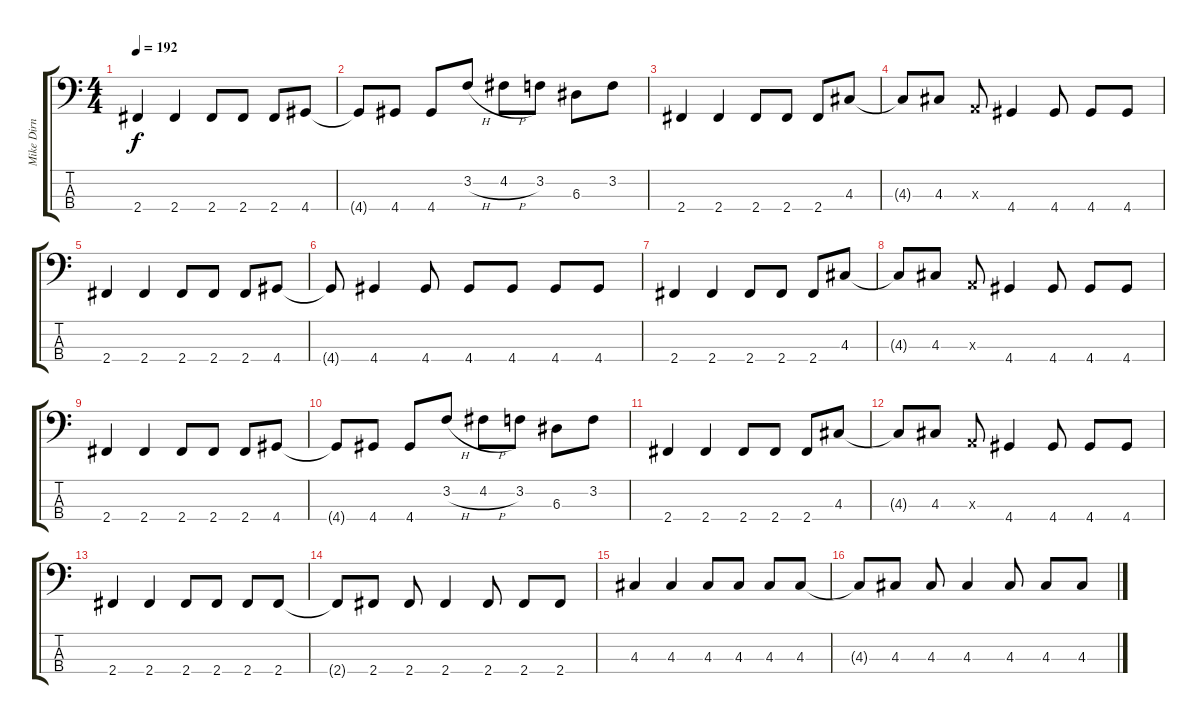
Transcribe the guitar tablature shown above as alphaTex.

\track (" Mike Dirnt" " Mike Dirn") {solo instrument electricbassfinger}
\staff {score tabs}
\tuning (G2 D2 A1 E1) {hide}
\ts (4 4)
\tempo 192
\clef f4
\ks c
2.4.4{dy f} 2.4.4 2.4.8 2.4.8 2.4.8 4.4.8 |
4.4{t}.8 4.4.8 4.4.8 3.2{h}.8 4.2{h}.8 3.2.8 6.3.8 3.2.8 |
2.4.4 2.4.4 2.4.8 2.4.8 2.4.8 4.3.8 |
4.3{t}.8 4.3.8 0.3{x}.8 4.4.4 4.4.8 4.4.8 4.4.8 |
2.4.4 2.4.4 2.4.8 2.4.8 2.4.8 4.4.8 |
4.4{t}.8 4.4.4 4.4.8 4.4.8 4.4.8 4.4.8 4.4.8 |
2.4.4 2.4.4 2.4.8 2.4.8 2.4.8 4.3.8 |
4.3{t}.8 4.3.8 0.3{x}.8 4.4.4 4.4.8 4.4.8 4.4.8 |
2.4.4 2.4.4 2.4.8 2.4.8 2.4.8 4.4.8 |
4.4{t}.8 4.4.8 4.4.8 3.2{h}.8 4.2{h}.8 3.2.8 6.3.8 3.2.8 |
2.4.4 2.4.4 2.4.8 2.4.8 2.4.8 4.3.8 |
4.3{t}.8 4.3.8 0.3{x}.8 4.4.4 4.4.8 4.4.8 4.4.8 |
2.4.4 2.4.4 2.4.8 2.4.8 2.4.8 2.4.8 |
2.4{t}.8 2.4.8 2.4.8 2.4.4 2.4.8 2.4.8 2.4.8 |
4.3.4 4.3.4 4.3.8 4.3.8 4.3.8 4.3.8 |
4.3{t}.8 4.3.8 4.3.8 4.3.4 4.3.8 4.3.8 4.3.8
